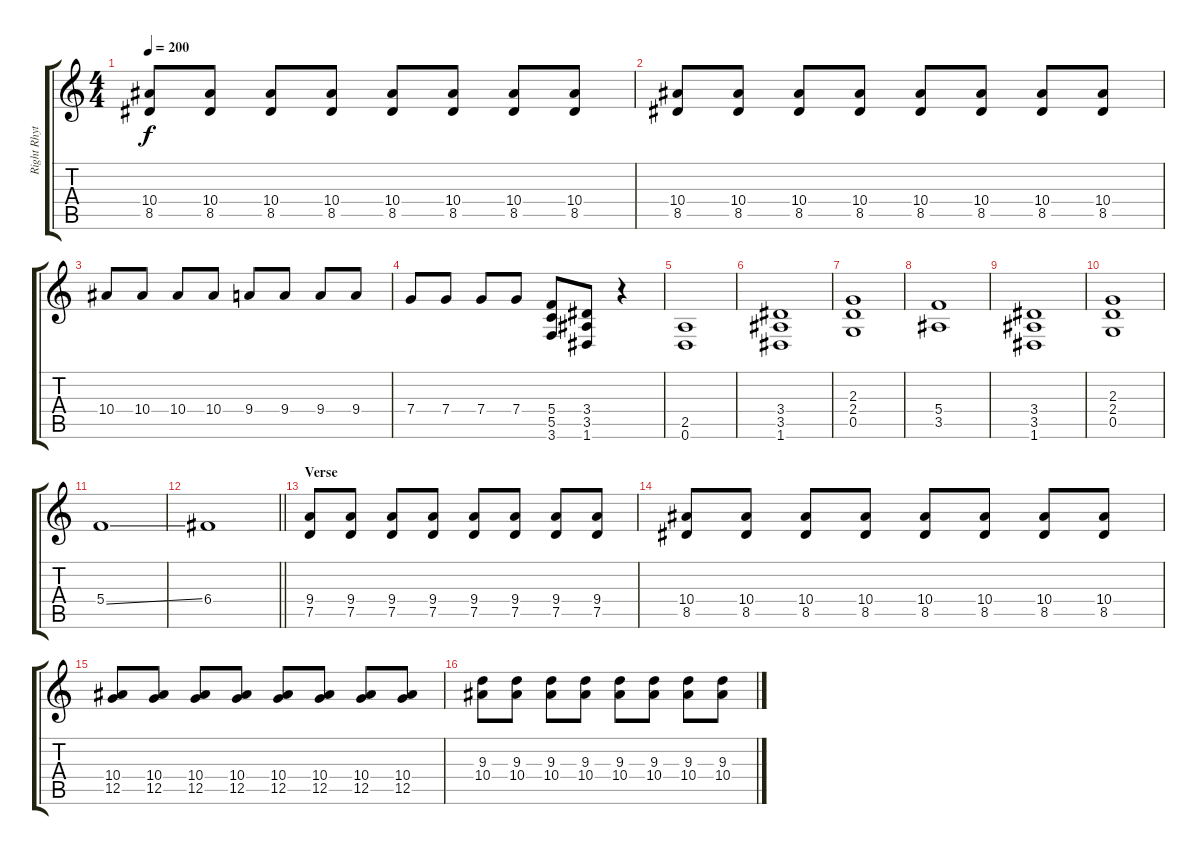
\track ("Right Rhythm Gtr" "Right Rhyt") {instrument distortionguitar}
\staff {score tabs}
\tuning (D4 A3 F3 C3 G2 D2) {hide}
\ts (4 4)
\tempo 200
\clef g2
\ks c
(10.4 8.5).8{dy f} (10.4 8.5).8 (10.4 8.5).8 (10.4 8.5).8 (10.4 8.5).8 (10.4 8.5).8 (10.4 8.5).8 (10.4 8.5).8 |
(10.4 8.5).8 (10.4 8.5).8 (10.4 8.5).8 (10.4 8.5).8 (10.4 8.5).8 (10.4 8.5).8 (10.4 8.5).8 (10.4 8.5).8 |
10.4.8 10.4.8 10.4.8 10.4.8 9.4.8 9.4.8 9.4.8 9.4.8 |
7.4.8 7.4.8 7.4.8 7.4.8 (5.4 5.5 3.6).8 (3.4 3.5 1.6).8 r.4 |
(2.5 0.6).1 |
(3.4 3.5 1.6).1 |
(2.3 2.4 0.5).1 |
(5.4 3.5).1 |
(3.4 3.5 1.6).1 |
(2.3 2.4 0.5).1 |
5.4{ss}.1 |
\barLineRight lightlight
6.4.1 |
\section ("" "Verse")
(9.4 7.5).8 (9.4 7.5).8 (9.4 7.5).8 (9.4 7.5).8 (9.4 7.5).8 (9.4 7.5).8 (9.4 7.5).8 (9.4 7.5).8 |
(10.4 8.5).8 (10.4 8.5).8 (10.4 8.5).8 (10.4 8.5).8 (10.4 8.5).8 (10.4 8.5).8 (10.4 8.5).8 (10.4 8.5).8 |
(10.4 12.5).8 (10.4 12.5).8 (10.4 12.5).8 (10.4 12.5).8 (10.4 12.5).8 (10.4 12.5).8 (10.4 12.5).8 (10.4 12.5).8 |
(9.3 10.4).8 (9.3 10.4).8 (9.3 10.4).8 (9.3 10.4).8 (9.3 10.4).8 (9.3 10.4).8 (9.3 10.4).8 (9.3 10.4).8
